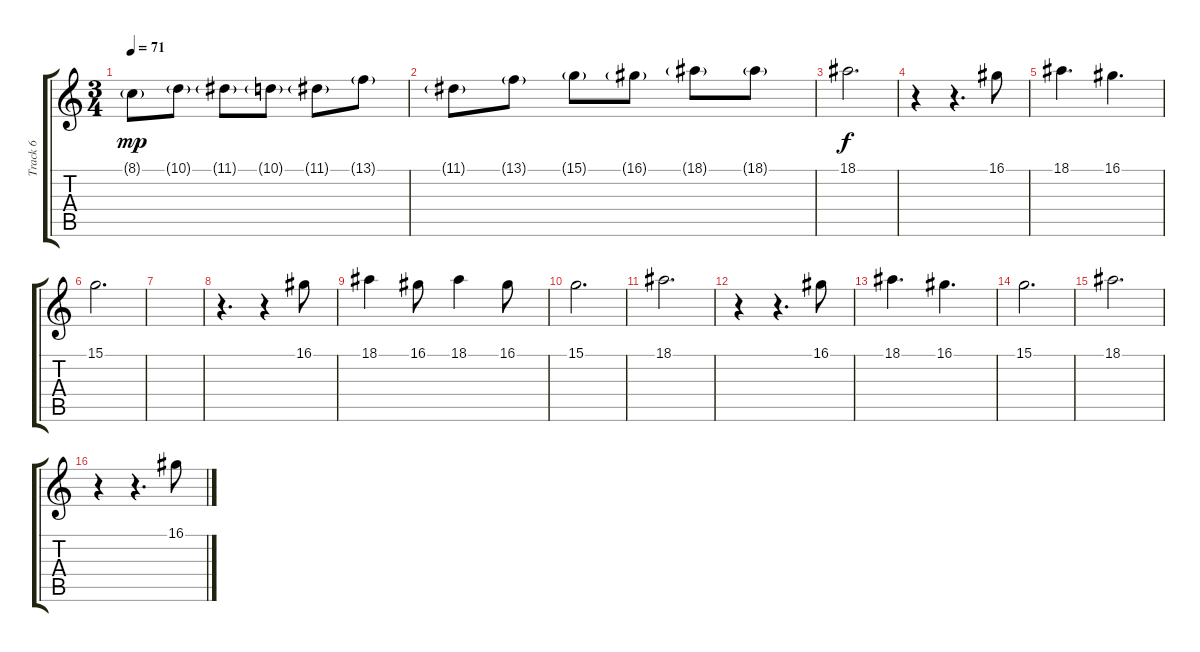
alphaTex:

\track ("Track 6" "Track 6") {instrument flute}
\staff {score tabs}
\tuning (E4 B3 G3 D3 A2 E2) {hide}
\ts (3 4)
\tempo 71
\clef g2
\ks c
8.1{g}.8{dy mp} 10.1{g}.8 11.1{g}.8 10.1{g}.8 11.1{g}.8 13.1{g}.8 |
11.1{g}.8 13.1{g}.8 15.1{g}.8 16.1{g}.8 18.1{g}.8 18.1{g}.8 |
18.1.2{d dy f} |
r.4 r.4{d} 16.1.8 |
18.1.4{d} 16.1.4{d} |
15.1.2{d} |
|
r.4{d} r.4 16.1.8 |
18.1.4 16.1.8 18.1.4 16.1.8 |
15.1.2{d} |
18.1.2{d} |
r.4 r.4{d} 16.1.8 |
18.1.4{d} 16.1.4{d} |
15.1.2{d} |
18.1.2{d} |
r.4 r.4{d} 16.1.8
